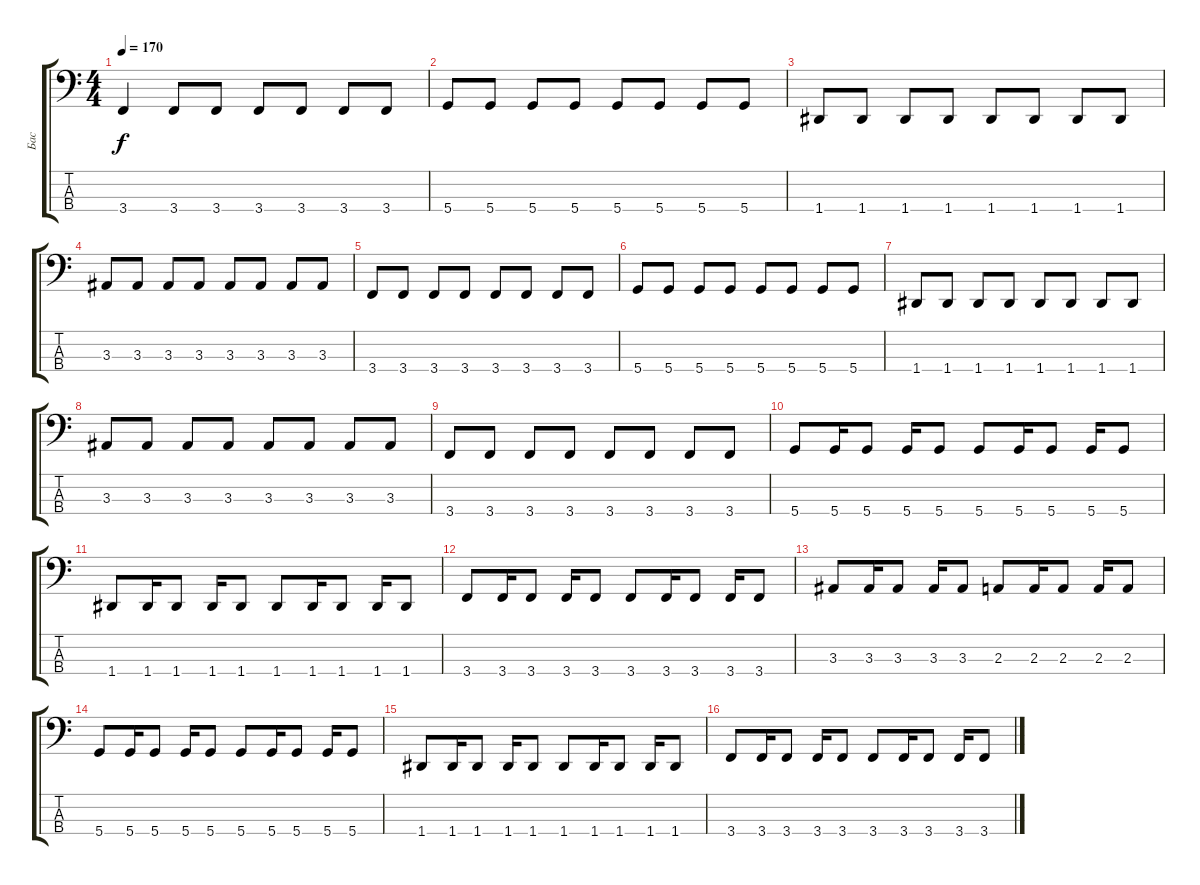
\track ("Бас" "Бас") {instrument electricbassfinger}
\staff {score tabs}
\tuning (F2 C2 G1 D1) {hide}
\ts (4 4)
\tempo 170
\clef f4
\ks c
3.4.4{dy f} 3.4.8 3.4.8 3.4.8 3.4.8 3.4.8 3.4.8 |
5.4.8 5.4.8 5.4.8 5.4.8 5.4.8 5.4.8 5.4.8 5.4.8 |
1.4.8 1.4.8 1.4.8 1.4.8 1.4.8 1.4.8 1.4.8 1.4.8 |
3.3.8 3.3.8 3.3.8 3.3.8 3.3.8 3.3.8 3.3.8 3.3.8 |
3.4.8 3.4.8 3.4.8 3.4.8 3.4.8 3.4.8 3.4.8 3.4.8 |
5.4.8 5.4.8 5.4.8 5.4.8 5.4.8 5.4.8 5.4.8 5.4.8 |
1.4.8 1.4.8 1.4.8 1.4.8 1.4.8 1.4.8 1.4.8 1.4.8 |
3.3.8 3.3.8 3.3.8 3.3.8 3.3.8 3.3.8 3.3.8 3.3.8 |
3.4.8 3.4.8 3.4.8 3.4.8 3.4.8 3.4.8 3.4.8 3.4.8 |
5.4.8 5.4.16 5.4.8 5.4.16 5.4.8 5.4.8 5.4.16 5.4.8 5.4.16 5.4.8 |
1.4.8 1.4.16 1.4.8 1.4.16 1.4.8 1.4.8 1.4.16 1.4.8 1.4.16 1.4.8 |
3.4.8 3.4.16 3.4.8 3.4.16 3.4.8 3.4.8 3.4.16 3.4.8 3.4.16 3.4.8 |
3.3.8 3.3.16 3.3.8 3.3.16 3.3.8 2.3.8 2.3.16 2.3.8 2.3.16 2.3.8 |
5.4.8 5.4.16 5.4.8 5.4.16 5.4.8 5.4.8 5.4.16 5.4.8 5.4.16 5.4.8 |
1.4.8 1.4.16 1.4.8 1.4.16 1.4.8 1.4.8 1.4.16 1.4.8 1.4.16 1.4.8 |
3.4.8 3.4.16 3.4.8 3.4.16 3.4.8 3.4.8 3.4.16 3.4.8 3.4.16 3.4.8
